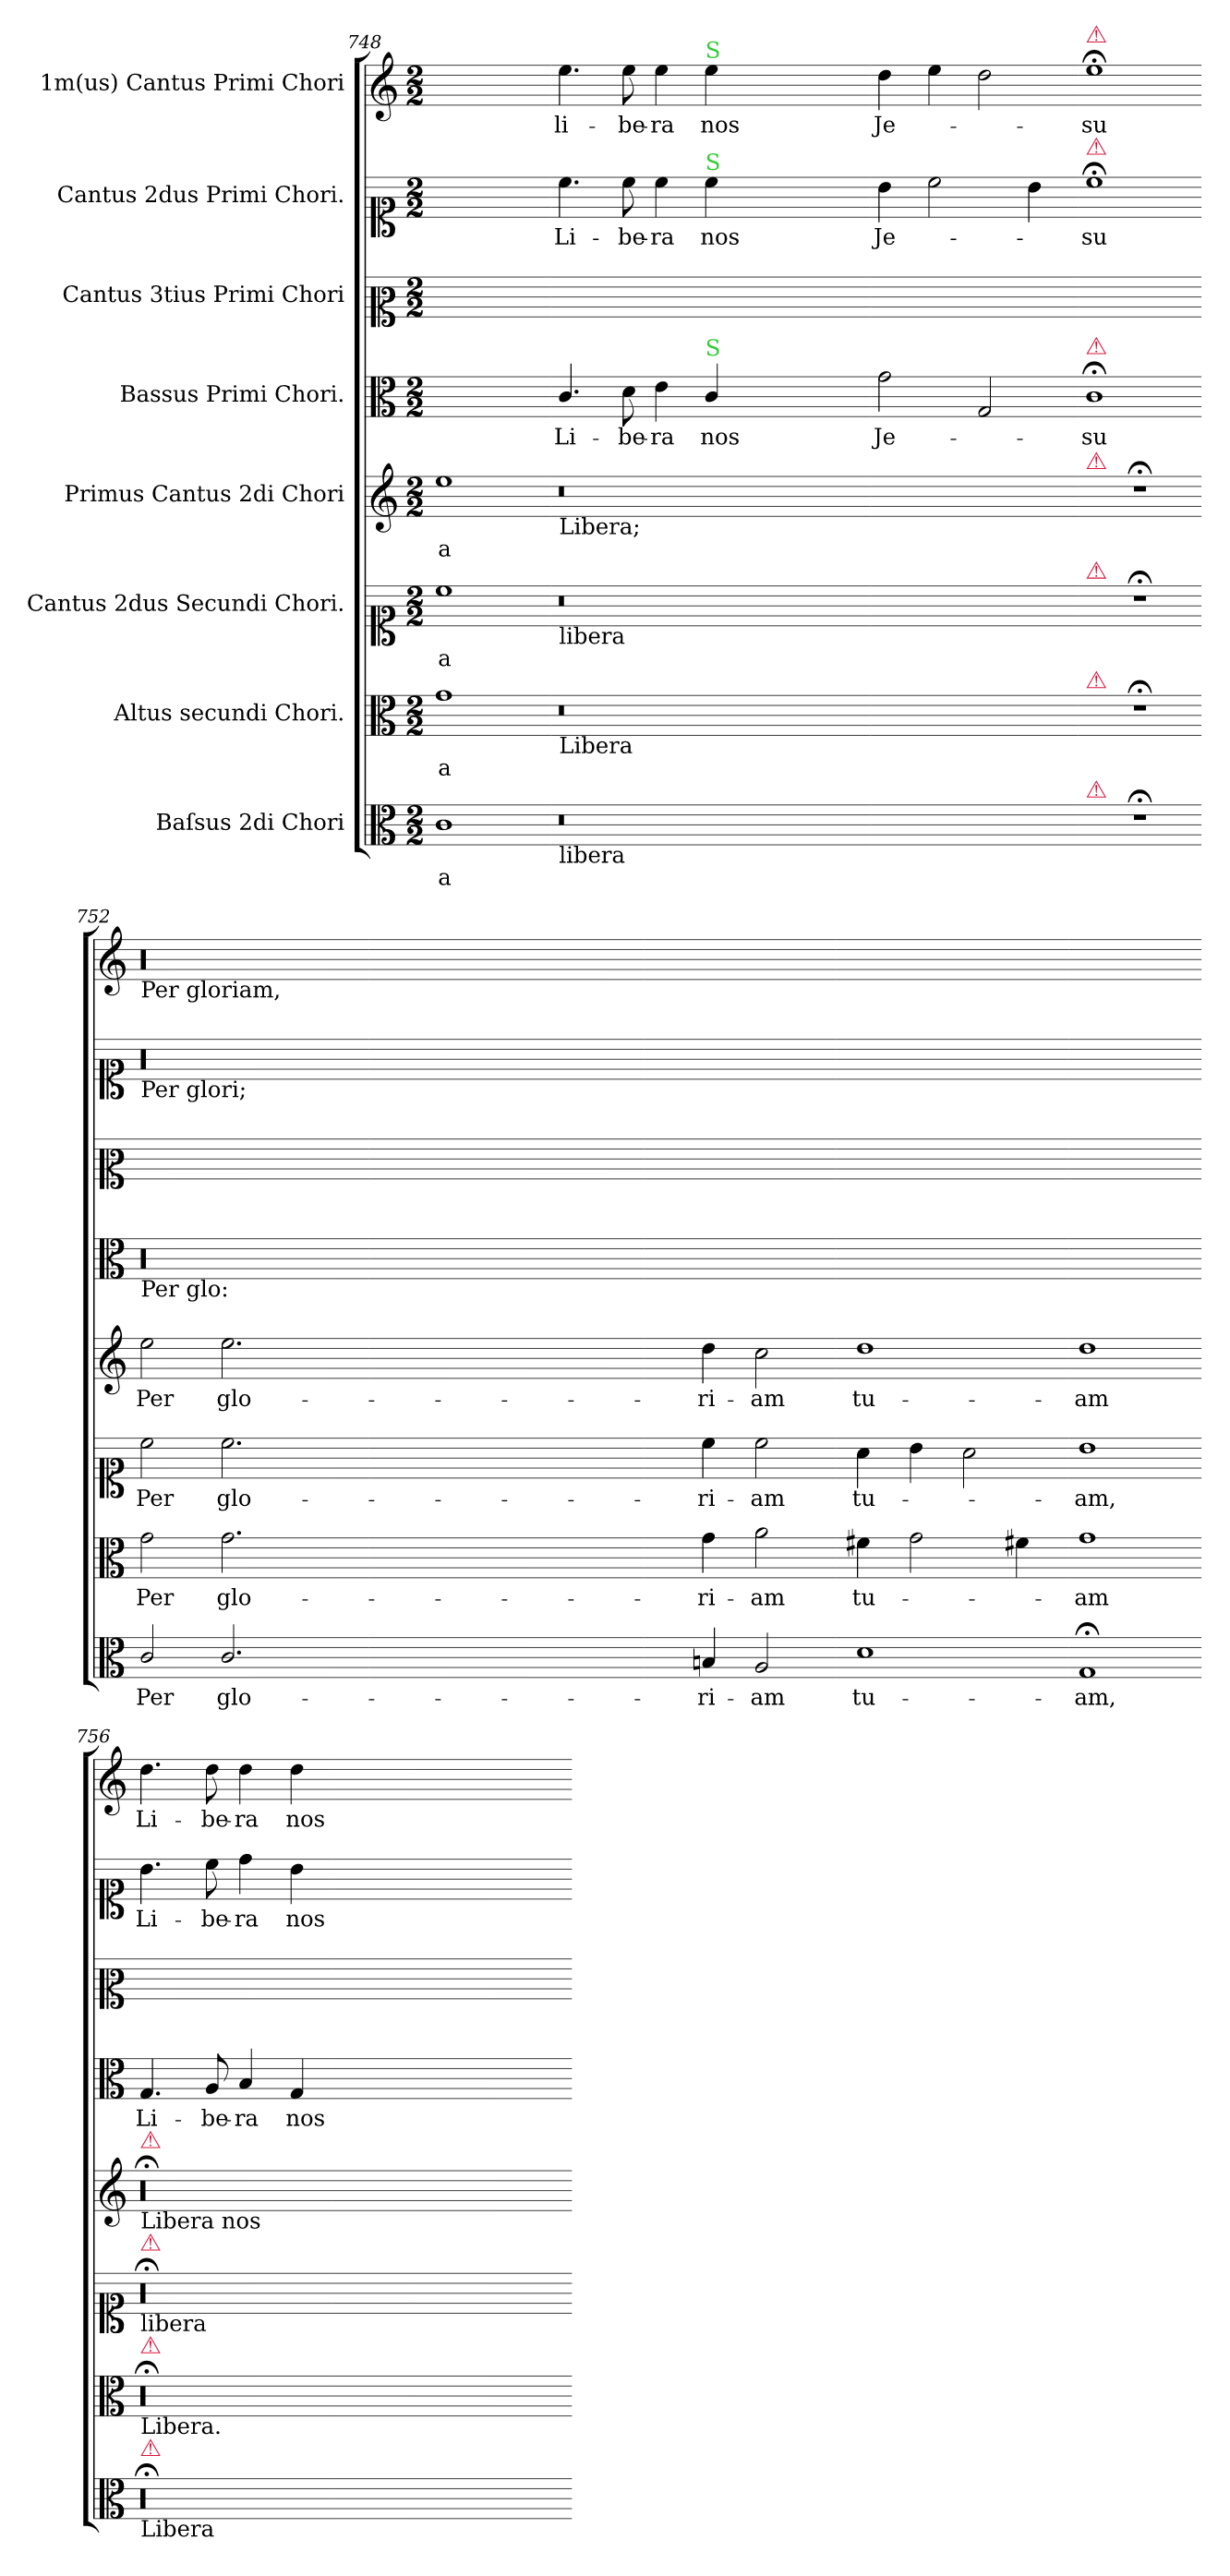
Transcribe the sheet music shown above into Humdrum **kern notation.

**kern	**text	**kern	**text	**kern	**text	**kern	**text	**kern	**text	**kern	**kern	**text	**kern	**text
*part8	*part8	*part7	*part7	*part6	*part6	*part5	*part5	*part4	*part4	*part3	*part2	*part2	*part1	*part1
*staff8	*staff8	*staff7	*staff7	*staff6	*staff6	*staff5	*staff5	*staff4	*staff4	*staff3	*staff2	*staff2	*staff1	*staff1
*I"Baſsus 2di Chori	*	*I"Altus secundi Chori.	*	*I"Cantus 2dus Secundi Chori.	*	*I"Primus Cantus 2di Chori	*	*I"Bassus Primi Chori.	*	*I"Cantus 3tius Primi Chori	*I"Cantus 2dus Primi Chori.	*	*I"1m(us) Cantus Primi Chori	*
*clefC3	*	*clefC3	*	*clefC1	*	*clefG2	*	*clefC3	*	*clefC2	*clefC1	*	*clefG2	*
*k[]	*	*k[]	*	*k[]	*	*k[]	*	*k[]	*	*k[]	*k[]	*	*k[]	*
*M2/2	*	*M2/2	*	*M2/2	*	*M2/2	*	*M2/2	*	*M2/2	*M2/2	*	*M2/2	*
=748	=748	=748	=748	=748	=748	=748	=748	=748	=748	=748	=748	=748	=748	=748
1c	-a	1g	-a	1cc	-a	1ee	-a	1ryy	.	1ryy	1ryy	.	1ryy	.
=749-	=749-	=749-	=749-	=749-	=749-	=749-	=749-	=749-	=749-	=749-	=749-	=749-	=749-	=749-
!	!	!	!	!	!	!LO:TX:b:t=Libera;	!	!	!	!	!	!	!	!
!	!	!	!	!LO:TX:b:t=libera	!	!	!	!	!	!	!	!	!	!
!	!	!LO:TX:b:t=Libera	!	!	!	!	!	!	!	!	!	!	!	!
!LO:TX:b:t=libera	!	!	!	!	!	!	!	!	!	!	!	!	!	!
0r	.	0r	.	0r	.	0r	.	4.c/	Li-	1ryy	4.cc\	Li-	4.ee\	li-
.	.	.	.	.	.	.	.	8d\	-be-	.	8cc\	-be-	8ee\	-be-
.	.	.	.	.	.	.	.	4e\	-ra	.	4cc\	-ra	4ee\	-ra
!	!	!	!	!	!	!	!	!	!	!	!	!	!LO:TX:a:color=limegreen:t=S	!
!	!	!	!	!	!	!	!	!	!	!	!LO:TX:a:color=limegreen:t=S	!	!	!
!	!	!	!	!	!	!	!	!LO:TX:a:color=limegreen:t=S	!	!	!	!	!	!
.	.	.	.	.	.	.	.	4c/	nos	.	4cc\	nos	4ee\	nos
.	.	.	.	.	.	.	.	1ryy	.	1ryy	1ryy	.	1ryy	.
=750-	=750-	=750-	=750-	=750-	=750-	=750-	=750-	=750-	=750-	=750-	=750-	=750-	=750-	=750-
1ryy	.	1ryy	.	1ryy	.	1ryy	.	2g\	Je-	1ryy	4b\	Je-	4dd\	Je-
.	.	.	.	.	.	.	.	.	.	.	2cc\	.	4ee\	.
.	.	.	.	.	.	.	.	2G/	.	.	.	.	2dd\	.
.	.	.	.	.	.	.	.	.	.	.	4b\	.	.	.
=751-	=751-	=751-	=751-	=751-	=751-	=751-	=751-	=751-	=751-	=751-	=751-	=751-	=751-	=751-
!	!	!	!	!	!	!	!	!	!	!	!	!	!LO:TX:a:color=crimson:t=⚠	!
!	!	!	!	!	!	!	!	!	!	!	!LO:TX:a:color=crimson:t=⚠	!	!	!
!	!	!	!	!	!	!	!	!LO:TX:a:color=crimson:t=⚠	!	!	!	!	!	!
!	!	!	!	!	!	!LO:TX:a:color=crimson:t=⚠	!	!	!	!	!	!	!	!
!	!	!	!	!LO:TX:a:color=crimson:t=⚠	!	!	!	!	!	!	!	!	!	!
!	!	!LO:TX:a:color=crimson:t=⚠	!	!	!	!	!	!	!	!	!	!	!	!
!LO:TX:a:color=crimson:t=⚠	!	!	!	!	!	!	!	!	!	!	!	!	!	!
1r;	.	1r;	.	1r;	.	1r;	.	1c;	-su	1ryy	1cc;	-su	1ee;	-su
=752-	=752-	=752-	=752-	=752-	=752-	=752-	=752-	=752-	=752-	=752-	=752-	=752-	=752-	=752-
!	!	!	!	!	!	!	!	!	!	!	!	!	!LO:TX:b:t=Per gloriam,	!
!	!	!	!	!	!	!	!	!	!	!	!LO:TX:b:t=Per glori;	!	!	!
!	!	!	!	!	!	!	!	!LO:TX:b:t=Per glo&colon;	!	!	!	!	!	!
2c/	Per	2g\	Per	2cc\	Per	2ee\	Per	00r	.	1ryy	00r	.	00r	.
2.c/	glo-	2.g\	glo-	2.cc\	glo-	2.ee\	glo-	.	.	.	.	.	.	.
.	.	.	.	.	.	.	.	.	.	0.ryy	.	.	.	.
0ryy	.	0ryy	.	0ryy	.	0ryy	.	.	.	.	.	.	.	.
2.ryy	.	2.ryy	.	2.ryy	.	2.ryy	.	.	.	.	.	.	.	.
=753-	=753-	=753-	=753-	=753-	=753-	=753-	=753-	=753-	=753-	=753-	=753-	=753-	=753-	=753-
4ryy	.	4ryy	.	4ryy	.	4ryy	.	1ryy	.	1ryy	1ryy	.	1ryy	.
4Bn/	-ri-	4g\	-ri-	4cc\	-ri-	4dd\	-ri-	.	.	.	.	.	.	.
2A/	-am	2a\	-am	2cc\	-am	2cc\	-am	.	.	.	.	.	.	.
=754-	=754-	=754-	=754-	=754-	=754-	=754-	=754-	=754-	=754-	=754-	=754-	=754-	=754-	=754-
1d	tu-	4f#X\	tu-	4a\	tu-	1dd	tu-	1ryy	.	1ryy	1ryy	.	1ryy	.
.	.	2g\	.	4b\	.	.	.	.	.	.	.	.	.	.
.	.	.	.	2a\	.	.	.	.	.	.	.	.	.	.
.	.	4f#X\	.	.	.	.	.	.	.	.	.	.	.	.
=755-	=755-	=755-	=755-	=755-	=755-	=755-	=755-	=755-	=755-	=755-	=755-	=755-	=755-	=755-
1G;<	-am,	1g	-am	1b	-am,	1dd	-am	1ryy	.	1ryy	1ryy	.	1ryy	.
=756-	=756-	=756-	=756-	=756-	=756-	=756-	=756-	=756-	=756-	=756-	=756-	=756-	=756-	=756-
!	!	!	!	!	!	!LO:TX:b:t=Libera nos	!	!	!	!	!	!	!	!
!	!	!	!	!	!	!LO:TX:a:color=crimson:t=⚠	!	!	!	!	!	!	!	!
!	!	!	!	!LO:TX:b:t=libera	!	!	!	!	!	!	!	!	!	!
!	!	!	!	!LO:TX:a:color=crimson:t=⚠	!	!	!	!	!	!	!	!	!	!
!	!	!LO:TX:b:t=Libera.	!	!	!	!	!	!	!	!	!	!	!	!
!	!	!LO:TX:a:color=crimson:t=⚠	!	!	!	!	!	!	!	!	!	!	!	!
!LO:TX:b:t=Libera	!	!	!	!	!	!	!	!	!	!	!	!	!	!
!LO:TX:a:color=crimson:t=⚠	!	!	!	!	!	!	!	!	!	!	!	!	!	!
00r;<	.	00r;<	.	00r;<	.	00r;<	.	4.G/	Li-	1ryy	4.b\	Li-	4.dd\	Li-
.	.	.	.	.	.	.	.	8A/	-be-	.	8cc\	-be-	8dd\	-be-
.	.	.	.	.	.	.	.	4B/	-ra	.	4dd\	-ra	4dd\	-ra
.	.	.	.	.	.	.	.	4G/	nos	.	4b\	nos	4dd\	nos
.	.	.	.	.	.	.	.	0.ryy	.	0.ryy	0.ryy	.	0.ryy	.
=-	=-	=-	=-	=-	=-	=-	=-	=-	=-	=-	=-	=-	=-	=-
*-	*-	*-	*-	*-	*-	*-	*-	*-	*-	*-	*-	*-	*-	*-
